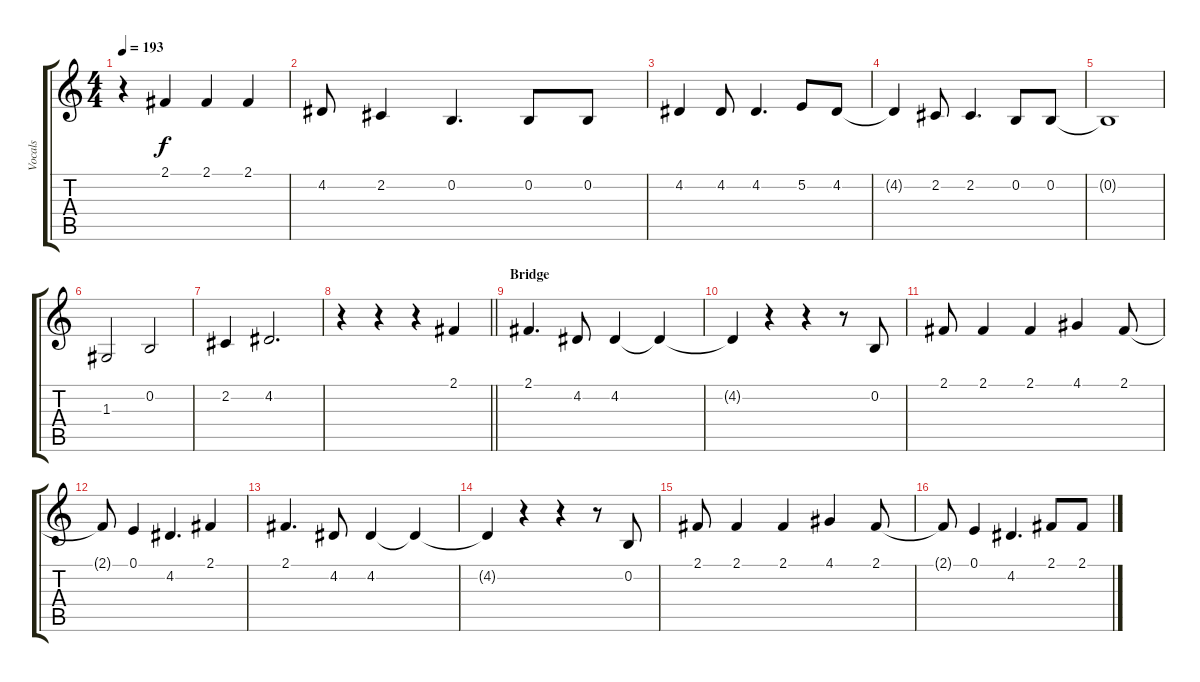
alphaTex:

\track ("Vocals" "Vocals") {instrument altosax}
\staff {score tabs}
\tuning (E4 B3 G3 D3 A2 E2) {hide}
\ts (4 4)
\tempo 193
\clef g2
\ks c
r.4{dy f} 2.1.4 2.1.4 2.1.4 |
4.2.8 2.2.4 0.2.4{d} 0.2.8 0.2.8 |
4.2.4 4.2.8 4.2.4{d} 5.2.8 4.2.8 |
4.2{t}.4 2.2.8 2.2.4{d} 0.2.8 0.2.8 |
0.2{t}.1 |
1.3.2 0.2.2 |
2.2.4 4.2.2{d} |
\barLineRight lightlight
r.4 r.4 r.4 2.1.4 |
\section ("" "Bridge")
2.1.4{d} 4.2.8 4.2.4 4.2{t}.4 |
4.2{t}.4 r.4 r.4 r.8 0.2.8 |
2.1.8 2.1.4 2.1.4 4.1.4 2.1.8 |
2.1{t}.8 0.1.4 4.2.4{d} 2.1.4 |
2.1.4{d} 4.2.8 4.2.4 4.2{t}.4 |
4.2{t}.4 r.4 r.4 r.8 0.2.8 |
2.1.8 2.1.4 2.1.4 4.1.4 2.1.8 |
2.1{t}.8 0.1.4 4.2.4{d} 2.1.8 2.1.8
